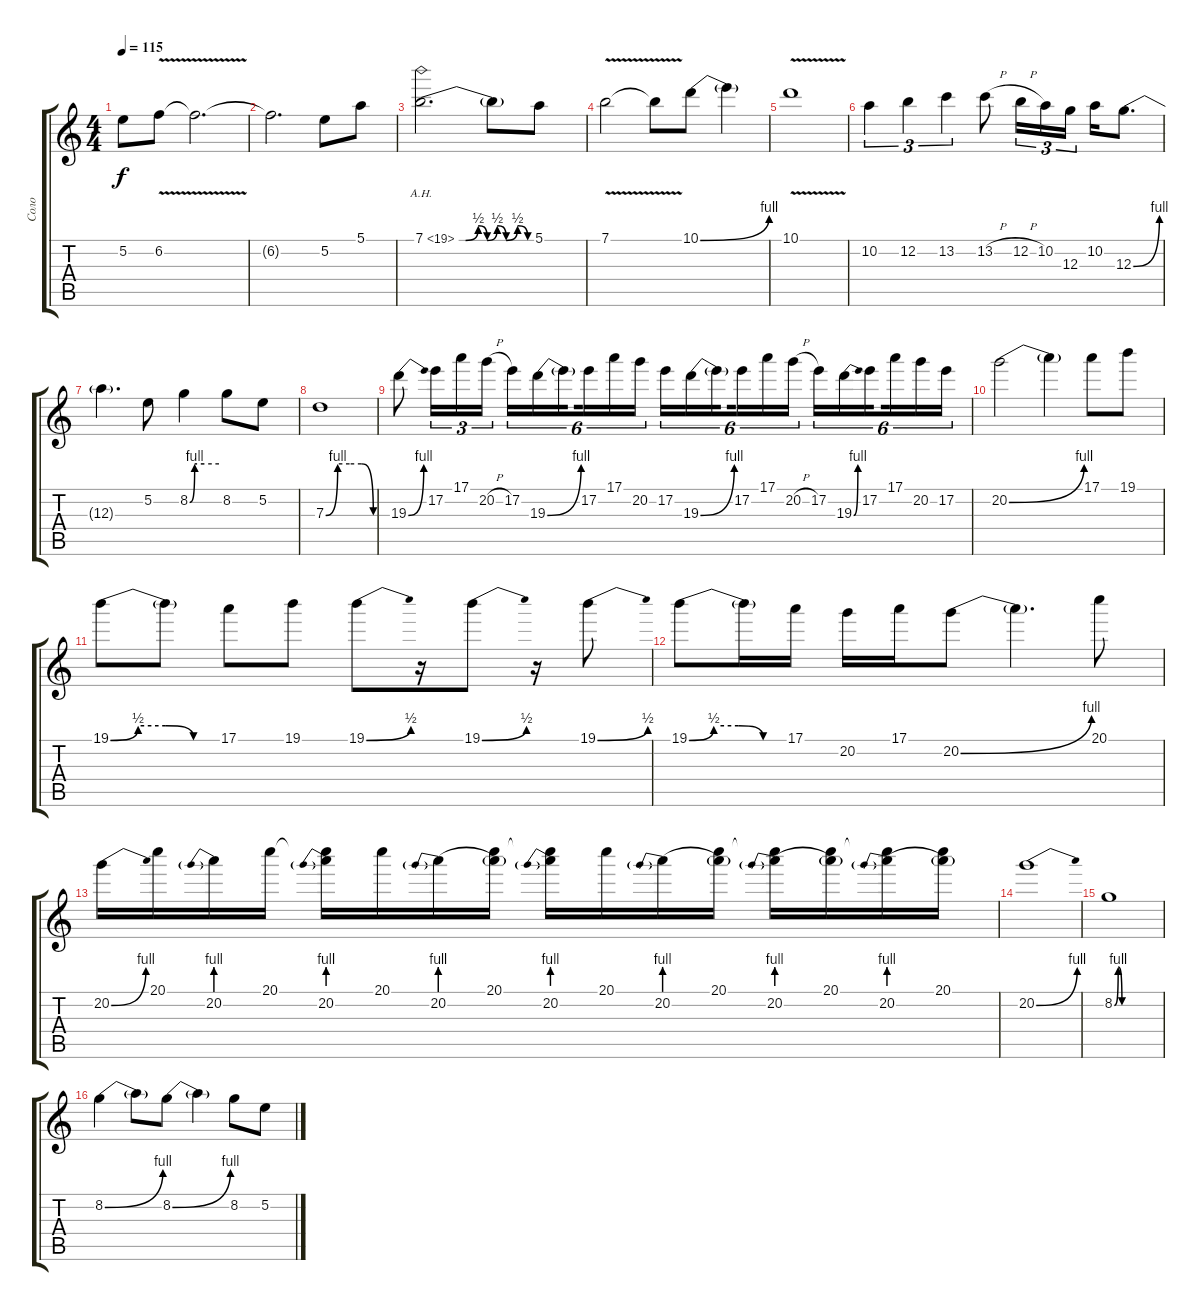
\track (" Соло" " Соло") {instrument distortionguitar}
\staff {score tabs}
\tuning (E4 B3 G3 D3 A2 E2) {hide}
\ts (4 4)
\tempo 115
\clef g2
\ks c
5.2.8{dy f} 6.2{v}.8 6.2{t}.2{d} |
6.2{t}.2{d} 5.2.8 5.1.8 |
7.1{be (custom 0 0 5 0 15 2 22 0 30 2 37 0 46 2 54 0 60 0) ah 12}.2{d} 7.1{t}.8 5.1.8 |
7.1{v}.2 7.1{t}.8 10.1{be (bend 0 0 60 4)}.8 10.1{t}.4 |
10.1{v}.1 |
10.2.4{tu (3 2)} 12.2.4{tu (3 2)} 13.2.4{tu (3 2)} 13.2{h}.8 12.2{h}.16{tu (3 2)} 10.2.16{tu (3 2)} 12.3.16{tu (3 2)} 10.2.16 12.3{be (bend 0 0 60 4)}.8{d} |
12.3{t}.4{d} 5.2.8 8.2{be (custom 0 0 10 4 15 4 30 4 60 4)}.4 8.2.8 5.2.8 |
7.3{be (custom 0 0 15 4 30 4 45 4 60 0)}.1 |
19.3{be (bend 0 0 60 4)}.8 17.2.16{tu (3 2)} 17.1.16{tu (3 2)} 20.2{h}.16{tu (3 2)} 17.2.16{tu (6 4)} 19.3{be (bend 0 0 60 4)}.16{tu (6 4)} 19.3{t}.16{tu (6 4) beam splitsecondary} 17.2.16{tu (6 4)} 17.1.16{tu (6 4)} 20.2.16{tu (6 4)} 17.2.16{tu (6 4)} 19.3{be (bend 0 0 60 4)}.16{tu (6 4)} 19.3{t}.16{tu (6 4) beam splitsecondary} 17.2.16{tu (6 4)} 17.1.16{tu (6 4)} 20.2{h}.16{tu (6 4)} 17.2.16{tu (6 4)} 19.3{be (bend 0 0 60 4)}.16{tu (6 4)} 17.2.16{tu (6 4) beam splitsecondary} 17.1.16{tu (6 4)} 20.2.16{tu (6 4)} 17.2.16{tu (6 4)} |
20.2{be (bend 0 0 60 4)}.2 20.2{t}.4 17.1.8 19.1.8 |
19.1{be (custom 0 0 15 2 30 2 45 0 60 0)}.8 19.1{t}.8 17.1.8 19.1.8 19.1{be (bend 0 0 60 2)}.8 r.16 19.1{be (bend 0 0 60 2)}.8 r.16 19.1{be (bend 0 0 60 2)}.8 |
19.1{be (custom 0 0 15 2 30 2 45 0 60 0)}.8 19.1{t}.16 17.1.16 20.2.16 17.1.16 20.2{be (bend 0 0 60 4)}.8 20.2{t}.4{d} 20.1.8 |
20.2{be (bend 0 0 60 4)}.16 20.1.16 20.2{be (prebend 0 4 60 4)}.16 20.1.16 (20.1{t} 20.2{be (prebend 0 4 60 4)}).16 20.1.16 20.2{be (prebend 0 4 60 4)}.16 (20.1 20.2{t}).16 (20.1{t} 20.2{be (prebend 0 4 60 4)}).16 20.1.16 20.2{be (prebend 0 4 60 4)}.16 (20.1 20.2{t}).16 (20.1{t} 20.2{be (prebend 0 4 60 4)}).16 (20.1 20.2{t}).16 (20.1{t} 20.2{be (prebend 0 4 60 4)}).16 (20.1 20.2{t}).16 |
20.2{be (bend 0 0 60 4)}.1 |
8.2{be (custom 0 0 5 4 10 0 15 0 30 0 45 0 60 0)}.1 |
8.2{be (bend 0 0 60 4)}.4 8.2{t}.8 8.2{be (bend 0 0 60 4)}.8 8.2{t}.4 8.2.8 5.2.8
